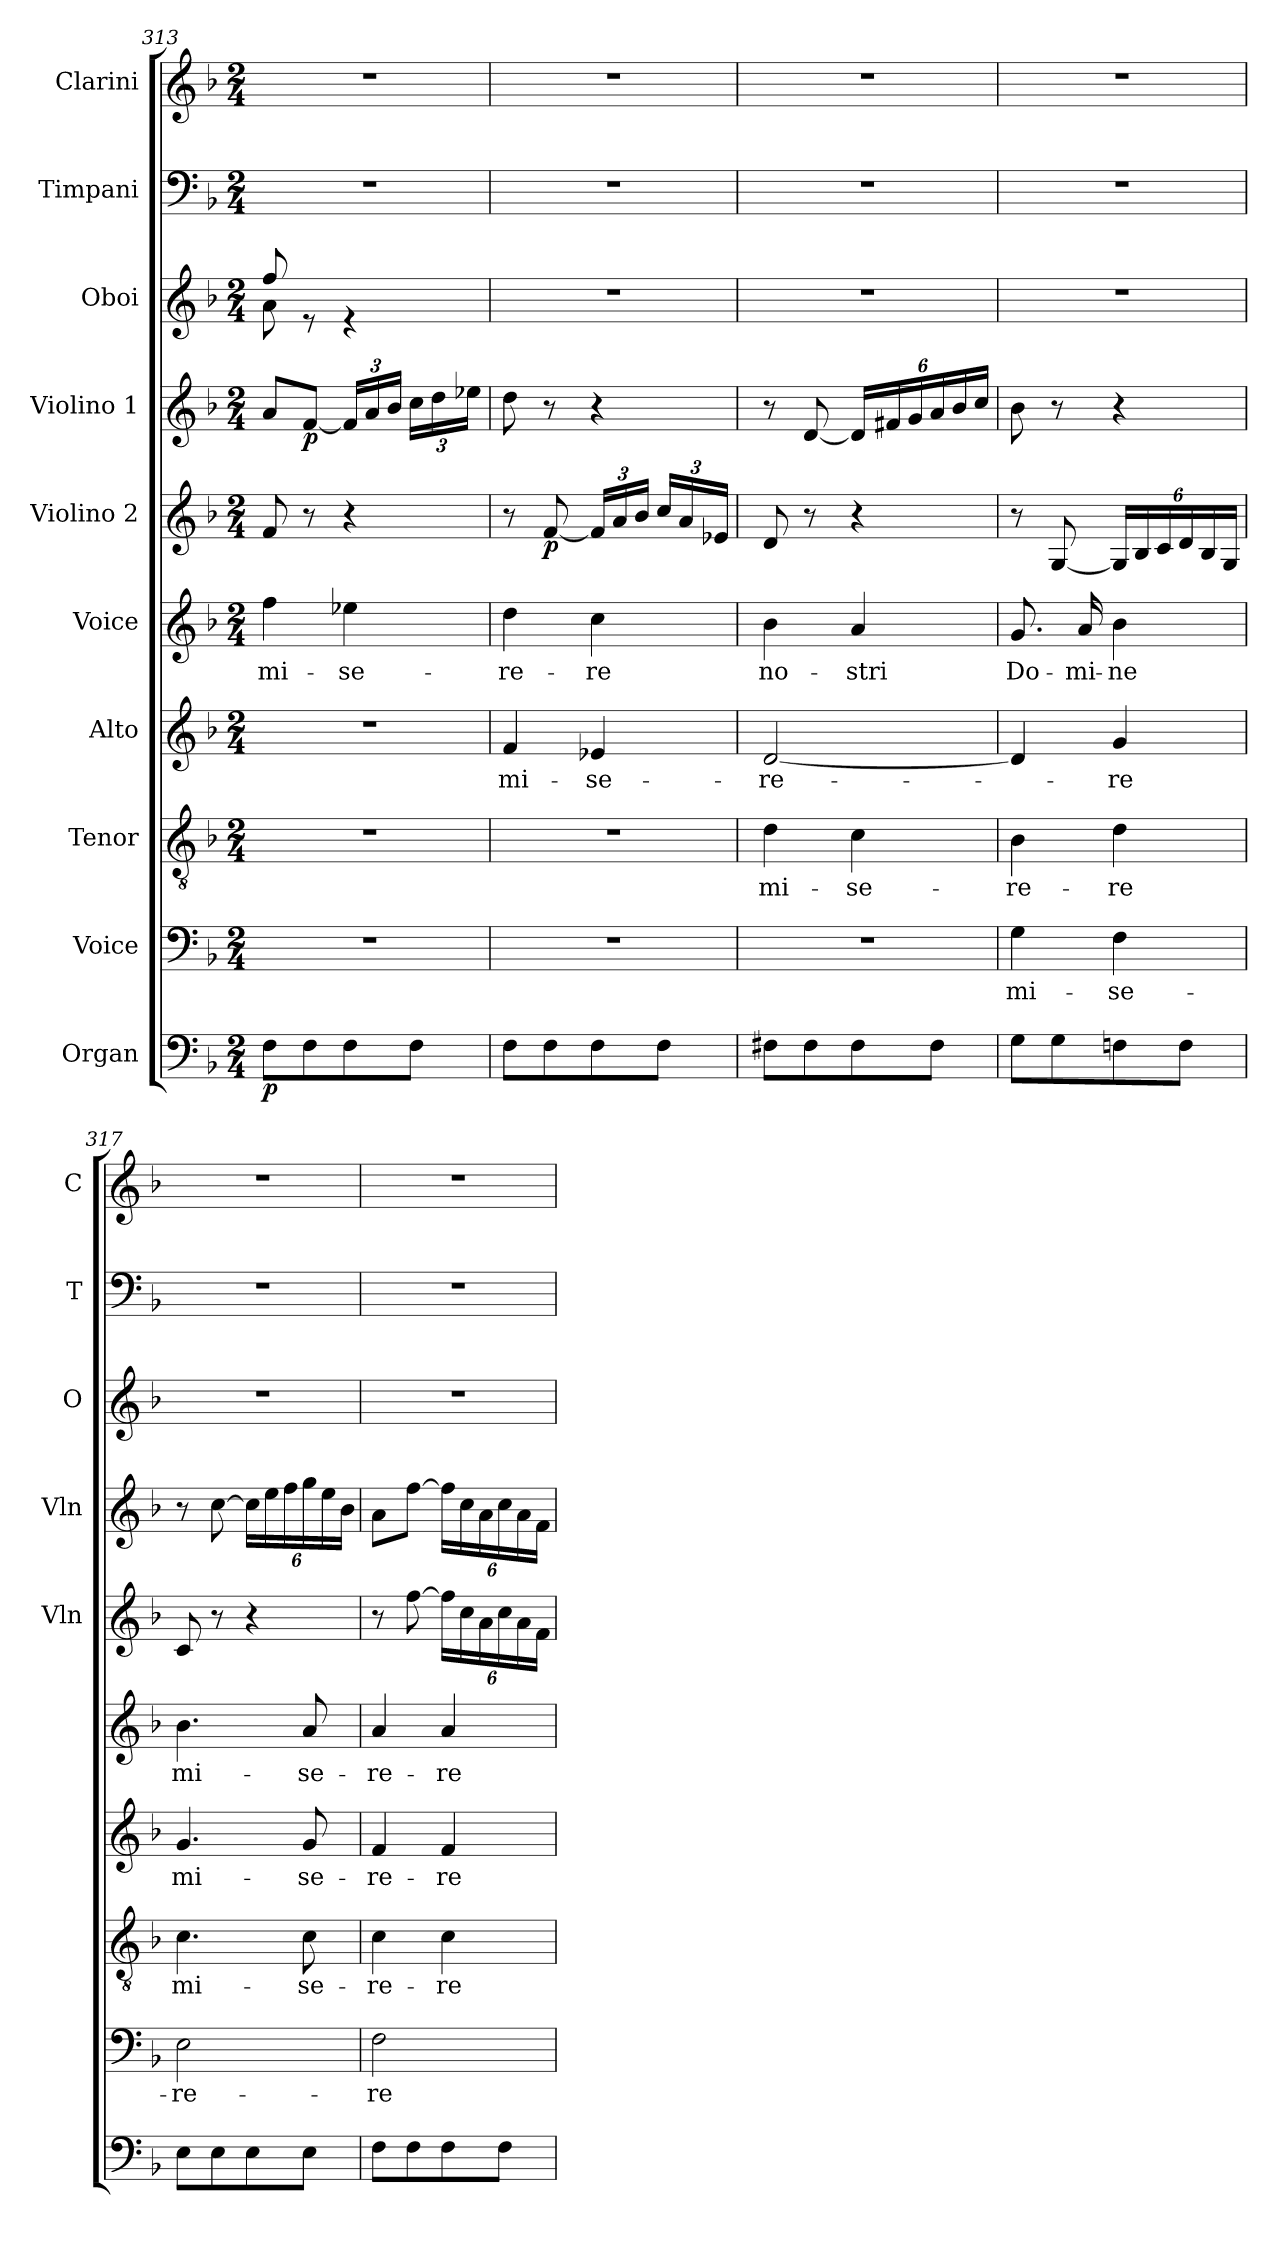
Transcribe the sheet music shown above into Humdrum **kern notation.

**kern	**dynam	**kern	**text	**kern	**text	**kern	**text	**kern	**text	**kern	**dynam	**kern	**dynam	**kern	**kern	**kern
*part10	*part10	*part9	*part9	*part8	*part8	*part7	*part7	*part6	*part6	*part5	*part5	*part4	*part4	*part3	*part2	*part1
*staff10	*staff10	*staff9	*staff9	*staff8	*staff8	*staff7	*staff7	*staff6	*staff6	*staff5	*staff5	*staff4	*staff4	*staff3	*staff2	*staff1
*I"Organ	*	*I"Voice	*	*I"Tenor	*	*I"Alto	*	*I"Voice	*	*I"Violino 2	*	*I"Violino 1	*	*I"Oboi	*I"Timpani	*I"Clarini
*	*	*	*	*	*	*	*	*	*	*I'Vln	*	*I'Vln	*	*I'O	*I'T	*I'C
*clefF4	*	*clefF4	*	*clefGv2	*	*clefG2	*	*clefG2	*	*clefG2	*	*clefG2	*	*clefG2	*clefF4	*clefG2
*k[b-]	*	*k[b-]	*	*k[b-]	*	*k[b-]	*	*k[b-]	*	*k[b-]	*	*k[b-]	*	*k[b-]	*k[b-]	*k[b-]
*M2/4	*	*M2/4	*	*M2/4	*	*M2/4	*	*M2/4	*	*M2/4	*	*M2/4	*	*M2/4	*M2/4	*M2/4
=313	=313	=313	=313	=313	=313	=313	=313	=313	=313	=313	=313	=313	=313	=313	=313	=313
!	!LO:DY:b	!	!	!	!	!	!	!	!LO:LY:b	!	!	!	!	!	!	!
*	*	*	*	*	*	*	*	*	*	*	*	*	*	*^	*	*
8F\L	p	2r	.	2r	.	2r	.	4ff\	mi-	8f/	.	8a/L	.	8ff/	8a\	2r	2r
!	!	!	!	!	!	!	!	!	!	!	!	!	!LO:DY:b	!	!	!	!
8F\	.	.	.	.	.	.	.	.	.	8r	.	[8f/J	p	8re	4.ryy	.	.
!	!	!	!	!	!	!	!	!	!LO:LY:b	!	!	!	!	!	!	!	!
*	*	*	*	*	*	*	*	*	*	*	*	*Xbrackettup	*	*	*	*	*
8F\	.	.	.	.	.	.	.	4ee-X\	-se-	4r	.	24f/LL]	.	4re	.	.	.
.	.	.	.	.	.	.	.	.	.	.	.	24a/	.	.	.	.	.
.	.	.	.	.	.	.	.	.	.	.	.	24b-/JJ	.	.	.	.	.
8F\J	.	.	.	.	.	.	.	.	.	.	.	24cc\LL	.	.	.	.	.
.	.	.	.	.	.	.	.	.	.	.	.	24dd\	.	.	.	.	.
.	.	.	.	.	.	.	.	.	.	.	.	24ee-X\JJ	.	.	.	.	.
*	*	*	*	*	*	*	*	*	*	*	*	*	*	*v	*v	*	*
=314	=314	=314	=314	=314	=314	=314	=314	=314	=314	=314	=314	=314	=314	=314	=314	=314
!	!	!	!	!	!	!	!LO:LY:b	!	!LO:LY:b	!	!	!	!	!	!	!
8F\L	.	2r	.	2r	.	4f/	mi-	4dd\	-re-	8r	.	8dd\	.	2r	2r	2r
!	!	!	!	!	!	!	!	!	!	!	!LO:DY:b	!	!	!	!	!
8F\	.	.	.	.	.	.	.	.	.	[8f/	p	8r	.	.	.	.
!	!	!	!	!	!	!	!LO:LY:b	!	!LO:LY:b	!	!	!	!	!	!	!
*	*	*	*	*	*	*	*	*	*	*Xbrackettup	*	*	*	*	*	*
8F\	.	.	.	.	.	4e-X/	-se-	4cc\	-re	24f/LL]	.	4r	.	.	.	.
.	.	.	.	.	.	.	.	.	.	24a/	.	.	.	.	.	.
.	.	.	.	.	.	.	.	.	.	24b-/JJ	.	.	.	.	.	.
8F\J	.	.	.	.	.	.	.	.	.	24cc/LL	.	.	.	.	.	.
.	.	.	.	.	.	.	.	.	.	24a/	.	.	.	.	.	.
.	.	.	.	.	.	.	.	.	.	24e-X/JJ	.	.	.	.	.	.
!!LO:PB:g=z
=315	=315	=315	=315	=315	=315	=315	=315	=315	=315	=315	=315	=315	=315	=315	=315	=315
!	!	!	!	!	!LO:LY:b	!	!LO:LY:b	!	!LO:LY:b	!	!	!	!	!	!	!
8F#X\L	.	2r	.	4d\	mi-	[2d/	-re-	4b-\	no-	8d/	.	8r	.	2r	2r	2r
8F#\	.	.	.	.	.	.	.	.	.	8r	.	[8d/	.	.	.	.
!	!	!	!	!	!LO:LY:b	!	!	!	!LO:LY:b	!	!	!	!	!	!	!
8F#\	.	.	.	4c\	-se-	.	.	4a/	-stri	4r	.	24d/LL]	.	.	.	.
.	.	.	.	.	.	.	.	.	.	.	.	24f#X/	.	.	.	.
.	.	.	.	.	.	.	.	.	.	.	.	24g/	.	.	.	.
8F#\J	.	.	.	.	.	.	.	.	.	.	.	24a/	.	.	.	.
.	.	.	.	.	.	.	.	.	.	.	.	24b-/	.	.	.	.
.	.	.	.	.	.	.	.	.	.	.	.	24cc/JJ	.	.	.	.
=316	=316	=316	=316	=316	=316	=316	=316	=316	=316	=316	=316	=316	=316	=316	=316	=316
!	!	!	!LO:LY:b	!	!LO:LY:b	!	!	!	!LO:LY:b	!	!	!	!	!	!	!
8G\L	.	4G\	mi-	4B-\	-re-	4d/]	.	8.g/	Do-	8r	.	8b-\	.	2r	2r	2r
8G\	.	.	.	.	.	.	.	.	.	[8G/	.	8r	.	.	.	.
!	!	!	!	!	!	!	!	!	!LO:LY:b	!	!	!	!	!	!	!
.	.	.	.	.	.	.	.	16a/	-mi-	.	.	.	.	.	.	.
!	!	!	!LO:LY:b	!	!LO:LY:b	!	!LO:LY:b	!	!LO:LY:b	!	!	!	!	!	!	!
8Fn\	.	4F\	-se-	4d\	-re	4g/	-re	4b-\	-ne	24G/LL]	.	4r	.	.	.	.
.	.	.	.	.	.	.	.	.	.	24B-/	.	.	.	.	.	.
.	.	.	.	.	.	.	.	.	.	24c/	.	.	.	.	.	.
8F\J	.	.	.	.	.	.	.	.	.	24d/	.	.	.	.	.	.
.	.	.	.	.	.	.	.	.	.	24B-/	.	.	.	.	.	.
.	.	.	.	.	.	.	.	.	.	24G/JJ	.	.	.	.	.	.
=317	=317	=317	=317	=317	=317	=317	=317	=317	=317	=317	=317	=317	=317	=317	=317	=317
!	!	!	!LO:LY:b	!	!LO:LY:b	!	!LO:LY:b	!	!LO:LY:b	!	!	!	!	!	!	!
8E\L	.	2E\	-re-	4.c\	mi-	4.g/	mi-	4.b-\	mi-	8c/	.	8r	.	2r	2r	2r
8E\	.	.	.	.	.	.	.	.	.	8r	.	[8cc\	.	.	.	.
8E\	.	.	.	.	.	.	.	.	.	4r	.	24cc\LL]	.	.	.	.
.	.	.	.	.	.	.	.	.	.	.	.	24ee\	.	.	.	.
.	.	.	.	.	.	.	.	.	.	.	.	24ff\	.	.	.	.
!	!	!	!	!	!LO:LY:b	!	!LO:LY:b	!	!LO:LY:b	!	!	!	!	!	!	!
8E\J	.	.	.	8c\	-se-	8g/	-se-	8a/	-se-	.	.	24gg\	.	.	.	.
.	.	.	.	.	.	.	.	.	.	.	.	24ee\	.	.	.	.
.	.	.	.	.	.	.	.	.	.	.	.	24b-\JJ	.	.	.	.
=318	=318	=318	=318	=318	=318	=318	=318	=318	=318	=318	=318	=318	=318	=318	=318	=318
!	!	!	!LO:LY:b	!	!LO:LY:b	!	!LO:LY:b	!	!LO:LY:b	!	!	!	!	!	!	!
8F\L	.	2F\	-re	4c\	-re-	4f/	-re-	4a/	-re-	8r	.	8a\L	.	2r	2r	2r
8F\	.	.	.	.	.	.	.	.	.	[8ff\	.	[8ff\J	.	.	.	.
!	!	!	!	!	!LO:LY:b	!	!LO:LY:b	!	!LO:LY:b	!	!	!	!	!	!	!
8F\	.	.	.	4c\	-re	4f/	-re	4a/	-re	24ff\LL]	.	24ff\LL]	.	.	.	.
.	.	.	.	.	.	.	.	.	.	24cc\	.	24cc\	.	.	.	.
.	.	.	.	.	.	.	.	.	.	24a\	.	24a\	.	.	.	.
8F\J	.	.	.	.	.	.	.	.	.	24cc\	.	24cc\	.	.	.	.
.	.	.	.	.	.	.	.	.	.	24a\	.	24a\	.	.	.	.
.	.	.	.	.	.	.	.	.	.	24f\JJ	.	24f\JJ	.	.	.	.
=	=	=	=	=	=	=	=	=	=	=	=	=	=	=	=	=
*-	*-	*-	*-	*-	*-	*-	*-	*-	*-	*-	*-	*-	*-	*-	*-	*-
